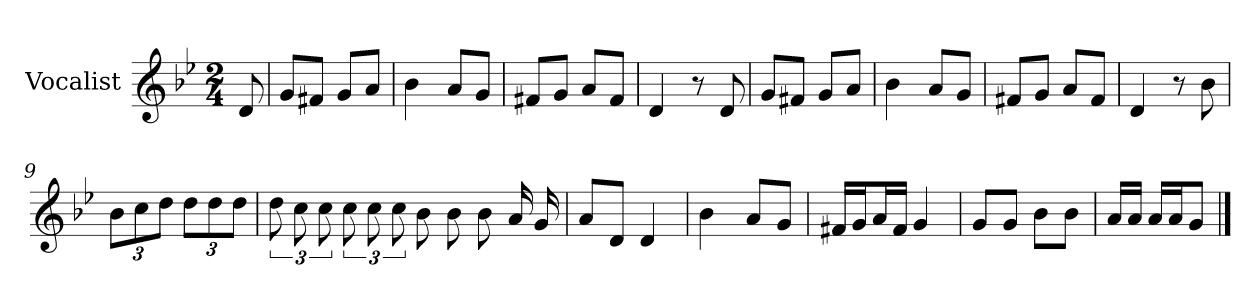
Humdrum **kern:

**kern
*part1
*staff1
*I"Vocalist
*k[b-e-]
*g:
*M2/4
=
8d
=1
8gL
8f#XJ
8gL
8aJ
=2
4b-
8aL
8gJ
=3
8f#XL
8gJ
8aL
8f#J
=4
4d
8r
8d
=5
8gL
8f#XJ
8gL
8aJ
=6
4b-
8aL
8gJ
=7
8f#XL
8gJ
8aL
8f#J
=8
4d
8r
8b-
=9
12b-L
12cc
12ddJ
12ddL
12dd
12ddJ
=10
12dd
12cc
12cc
12cc
12cc
12cc
8b-
8b-
8b-
16a
16g
=11
8aL
8dJ
4d
=12
4b-
8aL
8gJ
=13
16f#XLL
16gJ
16aL
16f#JJ
4g
=14
8gL
8gJ
8b-L
8b-J
=15
16aLL
16aJJ
16aLL
16aJ
8gJ
==
*-
